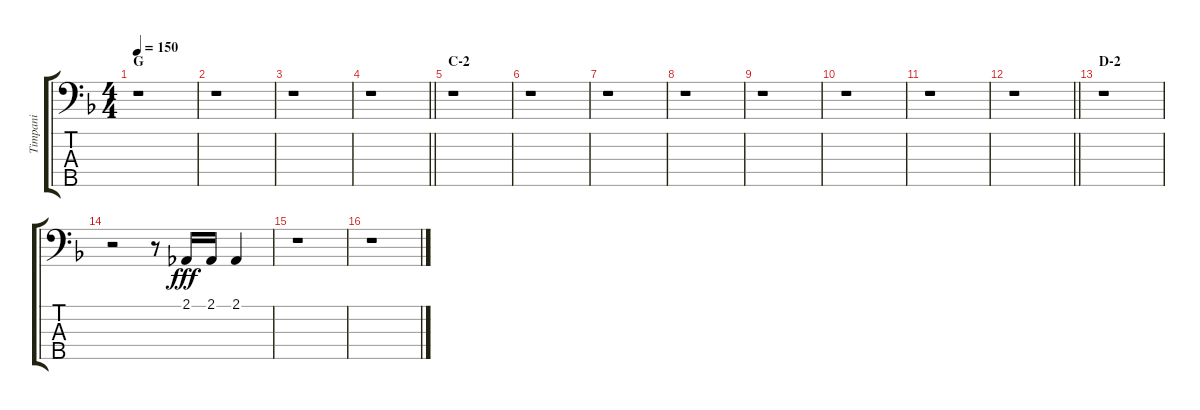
\track ("Timpani" "Timpani") {instrument timpani}
\staff {score tabs}
\tuning (Gb2 Db2 Ab1 Eb1 Bb0) {hide}
\ts (4 4)
\section ("" "G")
\tempo 150
\clef f4
\ks f
r.1{dy fff} |
r.1 |
r.1 |
\barLineRight lightlight
r.1 |
\section ("" "C-2")
r.1 |
r.1 |
r.1 |
r.1 |
r.1 |
r.1 |
r.1 |
\barLineRight lightlight
r.1 |
\section ("" "D-2")
r.1 |
r.2 r.8 2.1.16 2.1.16 2.1.4 |
r.1 |
r.1
